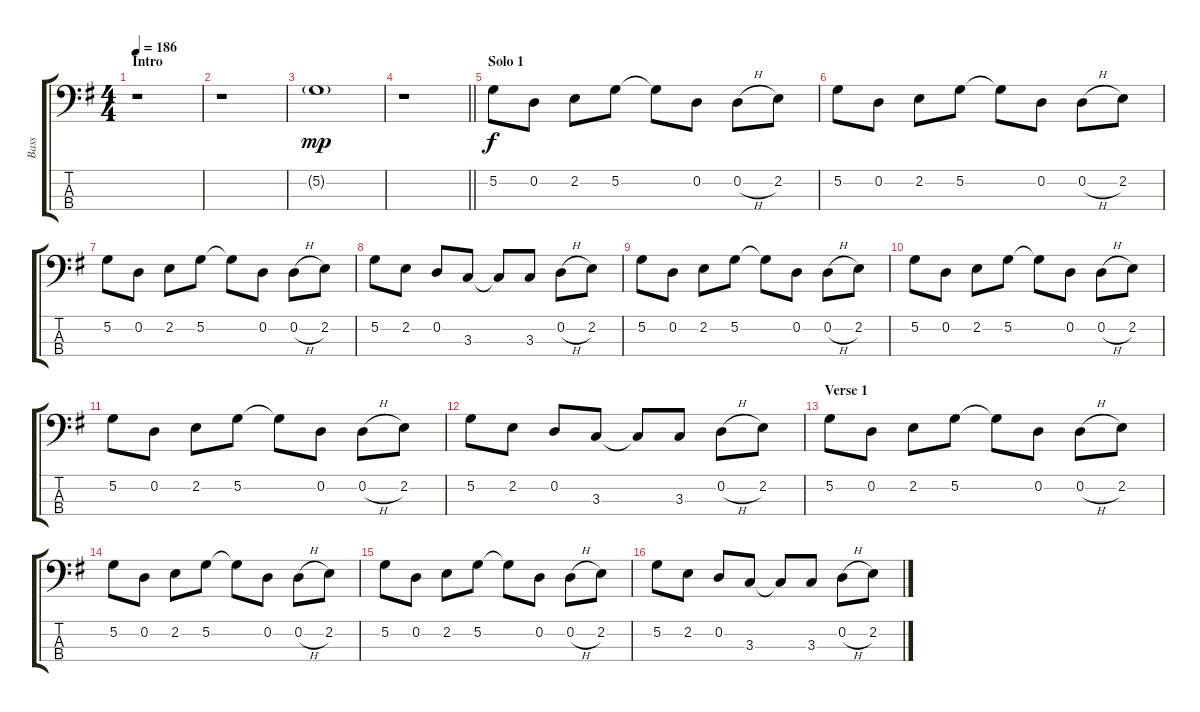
\track ("Bass" "Bass") {instrument electricbassfinger}
\staff {score tabs}
\tuning (G2 D2 A1 E1) {hide}
\ts (4 4)
\section ("" "Intro")
\tempo 186
\clef f4
\ks g
r.1{dy mp instrument electricbassfinger} |
r.1 |
5.2{g}.1 |
\barLineRight lightlight
r.1 |
\section ("" "Solo 1")
5.2.8{dy f} 0.2.8 2.2.8 5.2.8 5.2{t}.8 0.2.8 0.2{h}.8 2.2.8 |
5.2.8 0.2.8 2.2.8 5.2.8 5.2{t}.8 0.2.8 0.2{h}.8 2.2.8 |
5.2.8 0.2.8 2.2.8 5.2.8 5.2{t}.8 0.2.8 0.2{h}.8 2.2.8 |
5.2.8 2.2.8 0.2.8 3.3.8 3.3{t}.8 3.3.8 0.2{h}.8 2.2.8 |
5.2.8 0.2.8 2.2.8 5.2.8 5.2{t}.8 0.2.8 0.2{h}.8 2.2.8 |
5.2.8 0.2.8 2.2.8 5.2.8 5.2{t}.8 0.2.8 0.2{h}.8 2.2.8 |
5.2.8 0.2.8 2.2.8 5.2.8 5.2{t}.8 0.2.8 0.2{h}.8 2.2.8 |
5.2.8 2.2.8 0.2.8 3.3.8 3.3{t}.8 3.3.8 0.2{h}.8 2.2.8 |
\section ("" "Verse 1")
5.2.8 0.2.8 2.2.8 5.2.8 5.2{t}.8 0.2.8 0.2{h}.8 2.2.8 |
5.2.8 0.2.8 2.2.8 5.2.8 5.2{t}.8 0.2.8 0.2{h}.8 2.2.8 |
5.2.8 0.2.8 2.2.8 5.2.8 5.2{t}.8 0.2.8 0.2{h}.8 2.2.8 |
5.2.8 2.2.8 0.2.8 3.3.8 3.3{t}.8 3.3.8 0.2{h}.8 2.2.8
